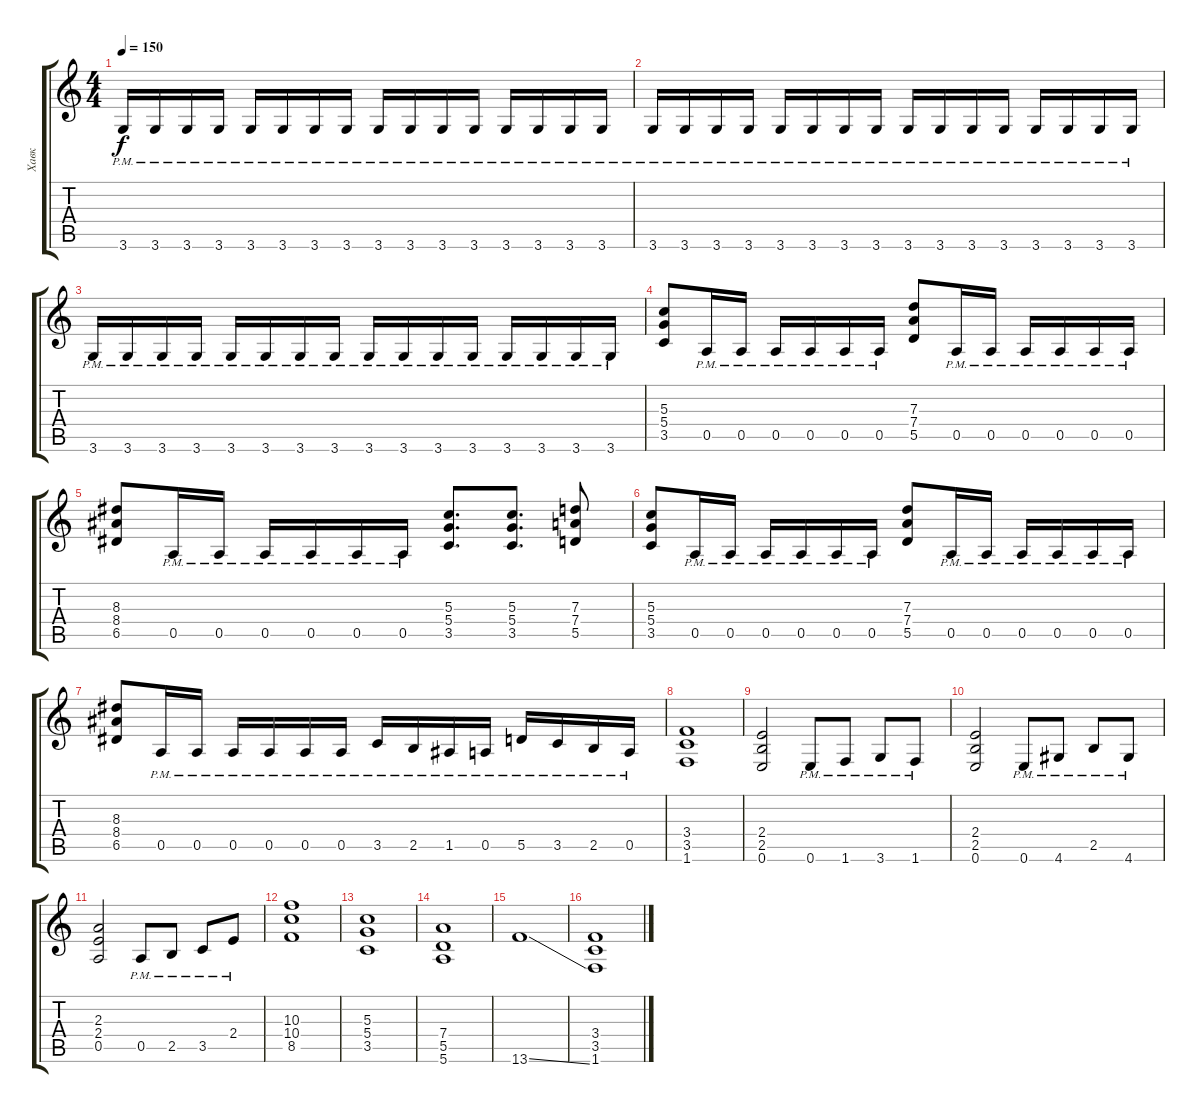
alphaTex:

\track ("Хавк" "Хавк") {instrument distortionguitar}
\staff {score tabs}
\tuning (E4 B3 G3 D3 A2 E2) {hide}
\ts (4 4)
\tempo 150
\clef g2
\ks c
3.6{pm}.16{dy f} 3.6{pm}.16 3.6{pm}.16 3.6{pm}.16 3.6{pm}.16 3.6{pm}.16 3.6{pm}.16 3.6{pm}.16 3.6{pm}.16 3.6{pm}.16 3.6{pm}.16 3.6{pm}.16 3.6{pm}.16 3.6{pm}.16 3.6{pm}.16 3.6{pm}.16 |
3.6{pm}.16 3.6{pm}.16 3.6{pm}.16 3.6{pm}.16 3.6{pm}.16 3.6{pm}.16 3.6{pm}.16 3.6{pm}.16 3.6{pm}.16 3.6{pm}.16 3.6{pm}.16 3.6{pm}.16 3.6{pm}.16 3.6{pm}.16 3.6{pm}.16 3.6{pm}.16 |
3.6{pm}.16 3.6{pm}.16 3.6{pm}.16 3.6{pm}.16 3.6{pm}.16 3.6{pm}.16 3.6{pm}.16 3.6{pm}.16 3.6{pm}.16 3.6{pm}.16 3.6{pm}.16 3.6{pm}.16 3.6{pm}.16 3.6{pm}.16 3.6{pm}.16 3.6{pm}.16 |
(5.3 5.4 3.5).8 0.5{pm}.16 0.5{pm}.16 0.5{pm}.16 0.5{pm}.16 0.5{pm}.16 0.5{pm}.16 (7.3 7.4 5.5).8 0.5{pm}.16 0.5{pm}.16 0.5{pm}.16 0.5{pm}.16 0.5{pm}.16 0.5{pm}.16 |
(8.3 8.4 6.5).8 0.5{pm}.16 0.5{pm}.16 0.5{pm}.16 0.5{pm}.16 0.5{pm}.16 0.5{pm}.16 (5.3 5.4 3.5).8{d} (5.3 5.4 3.5).8{d} (7.3 7.4 5.5).8 |
(5.3 5.4 3.5).8 0.5{pm}.16 0.5{pm}.16 0.5{pm}.16 0.5{pm}.16 0.5{pm}.16 0.5{pm}.16 (7.3 7.4 5.5).8 0.5{pm}.16 0.5{pm}.16 0.5{pm}.16 0.5{pm}.16 0.5{pm}.16 0.5{pm}.16 |
(8.3 8.4 6.5).8 0.5{pm}.16 0.5{pm}.16 0.5{pm}.16 0.5{pm}.16 0.5{pm}.16 0.5{pm}.16 3.5{pm}.16 2.5{pm}.16 1.5{pm}.16 0.5{pm}.16 5.5{pm}.16 3.5{pm}.16 2.5{pm}.16 0.5{pm}.16 |
(3.4 3.5 1.6).1 |
(2.4 2.5 0.6).2 0.6{pm}.8 1.6{pm}.8 3.6{pm}.8 1.6{pm}.8 |
(2.4 2.5 0.6).2 0.6{pm}.8 4.6{pm}.8 2.5{pm}.8 4.6{pm}.8 |
(2.3 2.4 0.5).2 0.5{pm}.8 2.5{pm}.8 3.5{pm}.8 2.4{pm}.8 |
(10.3 10.4 8.5).1 |
(5.3 5.4 3.5).1 |
(7.4 5.5 5.6).1 |
13.6{ss}.1 |
(3.4 3.5 1.6).1
